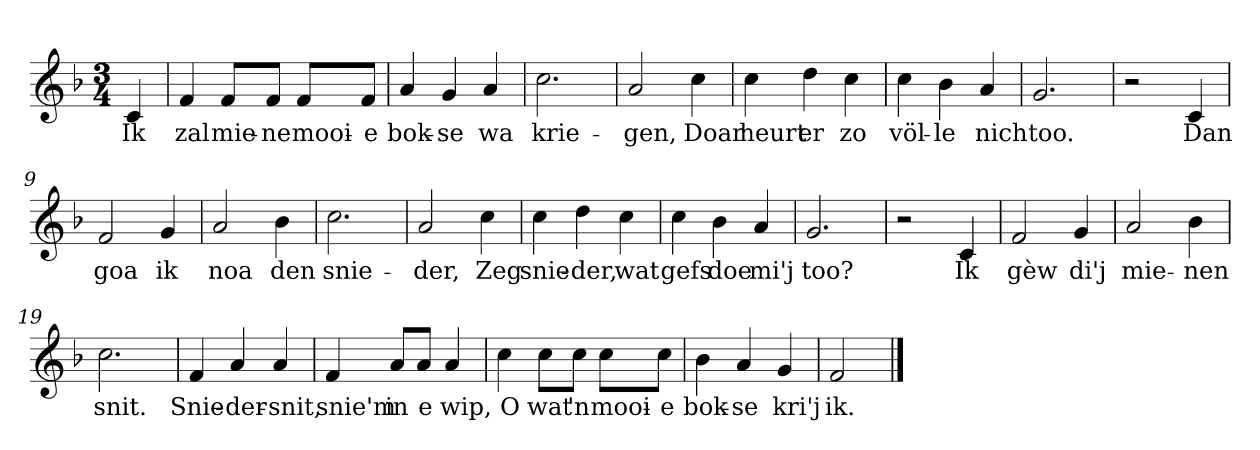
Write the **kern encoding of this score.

**kern	**text
*part1	*part1
*staff1	*staff1
*clefG2	*
*k[b-]	*
*F:	*
*M3/4	*
*MM120	*
=	=
4c	Ik
=1	=1
4f	zal
8f/L	mie-
8f/J	-ne
8f/L	mooi-
8f/J	-e
=2	=2
4a	bok-
4g	-se
4a	wa
=3	=3
2.cc	krie-
=4	=4
2a	-gen,
4cc	Doar
=5	=5
4cc	heurt
4dd	er
4cc	zo
=6	=6
4cc	völ-
4b-	-le
4a	nich
=7	=7
2.g	too.
=8	=8
2r	.
4c	Dan
=9	=9
2f	goa
4g	ik
=10	=10
2a	noa
4b-	den
=11	=11
2.cc	snie-
=12	=12
2a	-der,
4cc	Zeg
=13	=13
4cc	snie-
4dd	-der,
4cc	wat
=14	=14
4cc	gefs
4b-	doe
4a	mi'j
=15	=15
2.g	too?
=16	=16
2r	.
4c	Ik
=17	=17
2f	gèw
4g	di'j
=18	=18
2a	mie-
4b-	-nen
=19	=19
2.cc	snit.
=20	=20
4f	Snie-
4a	-der-
4a	-snit,
=21	=21
4f	snie'm
8a/L	in
8a/J	e
4a	wip,
=22	=22
4cc	O
8cc\L	wat
8cc\J	'n
8cc\L	mooi-
8cc\J	-e
=23	=23
4b-	bok-
4a	-se
4g	kri'j
=24	=24
2f	ik.
==	==
*-	*-
